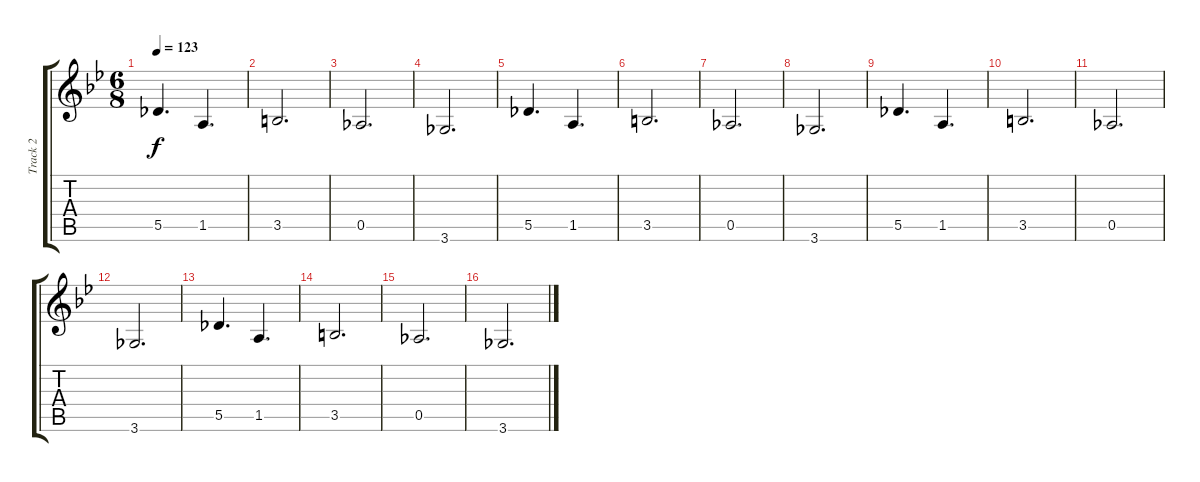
\track ("Track 2" "Track 2") {instrument acousticguitarsteel}
\staff {score tabs}
\tuning (Eb4 Bb3 Gb3 Db3 Ab2 Eb2) {hide}
\ts (6 8)
\tempo 123
\clef g2
\ks gminor
5.5.4{d dy f} 1.5.4{d} |
3.5.2{d} |
0.5.2{d} |
3.6.2{d} |
5.5.4{d} 1.5.4{d} |
3.5.2{d} |
0.5.2{d} |
3.6.2{d} |
5.5.4{d} 1.5.4{d} |
3.5.2{d} |
0.5.2{d} |
3.6.2{d} |
5.5.4{d} 1.5.4{d} |
3.5.2{d} |
0.5.2{d} |
3.6.2{d}
